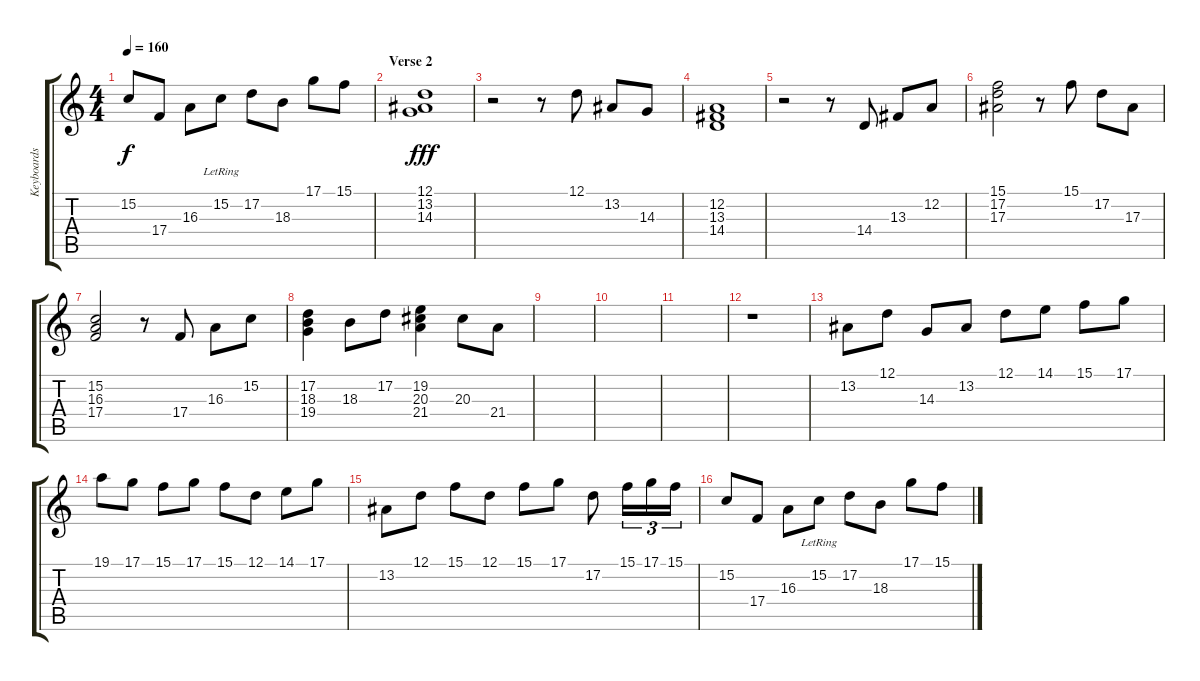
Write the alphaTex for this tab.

\track ("Keyboards 1" "Keyboards ") {instrument harpsichord}
\staff {score tabs}
\tuning (D4 A3 F3 C3 G2 D2) {hide}
\ts (4 4)
\tempo 160
\clef g2
\ks c
15.2.8{dy f} 17.4.8 16.3.8 15.2{lr}.8 17.2.8 18.3.8 17.1.8 15.1.8 |
\section ("" "Verse 2")
(12.1 13.2 14.3).1{dy fff instrument harpsichord} |
r.2 r.8 12.1.8 13.2.8 14.3.8 |
(12.2 13.3 14.4).1 |
r.2 r.8 14.4.8 13.3.8 12.2.8 |
(15.1 17.2 17.3).2 r.8 15.1.8 17.2.8 17.3.8 |
(15.2 16.3 17.4).2 r.8 17.4.8 16.3.8 15.2.8 |
(17.2 18.3 19.4).4 18.3.8 17.2.8 (19.2 20.3 21.4).4 20.3.8 21.4.8 |
|
|
|
r.1{volume 13} |
13.2.8{volume 16 instrument stringensemble1} 12.1.8 14.3.8 13.2.8 12.1.8 14.1.8 15.1.8 17.1.8 |
19.1.8 17.1.8 15.1.8 17.1.8 15.1.8 12.1.8 14.1.8 17.1.8 |
13.2.8 12.1.8 15.1.8 12.1.8 15.1.8 17.1.8 17.2.8 15.1.16{tu (3 2)} 17.1.16{tu (3 2)} 15.1.16{tu (3 2)} |
15.2.8 17.4.8 16.3.8 15.2{lr}.8 17.2.8 18.3.8 17.1.8 15.1.8
